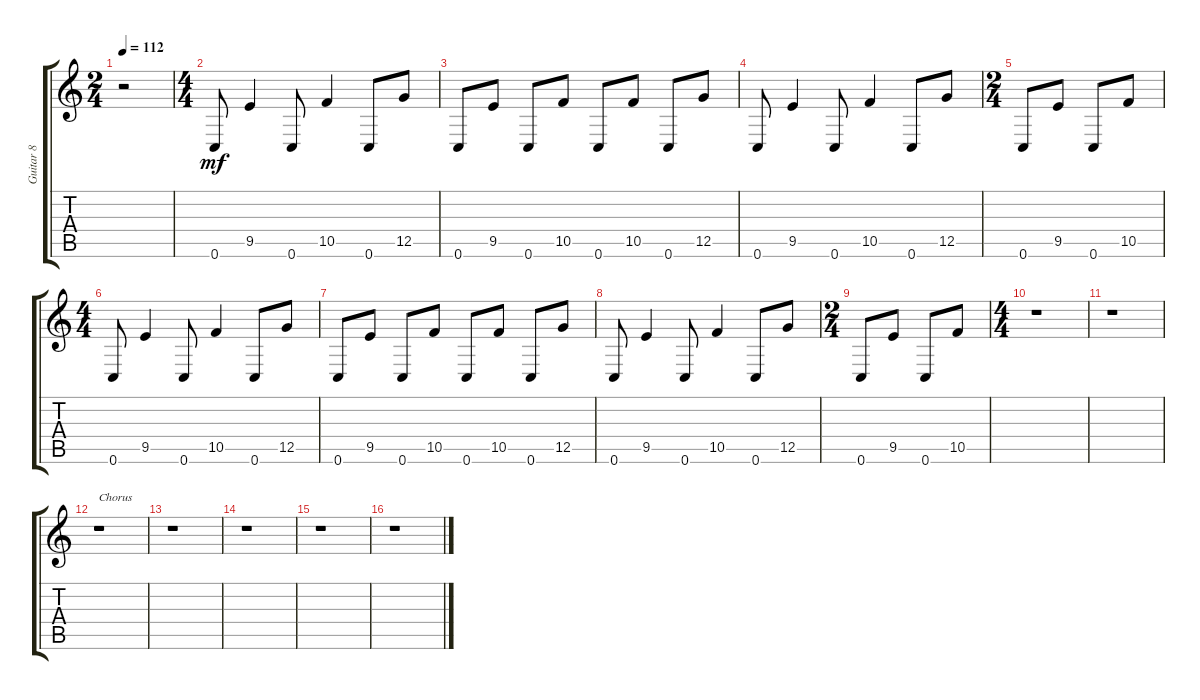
\track ("Guitar 8" "Guitar 8") {instrument distortionguitar}
\staff {score tabs}
\tuning (D4 A3 F3 C3 G2 C2) {hide}
\ts (2 4)
\tempo 112
\clef g2
\ks c
r.2{dy mf} |
\ts (4 4)
0.6.8 9.5.4 0.6.8 10.5.4 0.6.8 12.5.8 |
0.6.8 9.5.8 0.6.8 10.5.8 0.6.8 10.5.8 0.6.8 12.5.8 |
0.6.8 9.5.4 0.6.8 10.5.4 0.6.8 12.5.8 |
\ts (2 4)
0.6.8 9.5.8 0.6.8 10.5.8 |
\ts (4 4)
0.6.8 9.5.4 0.6.8 10.5.4 0.6.8 12.5.8 |
0.6.8 9.5.8 0.6.8 10.5.8 0.6.8 10.5.8 0.6.8 12.5.8 |
0.6.8 9.5.4 0.6.8 10.5.4 0.6.8 12.5.8 |
\ts (2 4)
0.6.8 9.5.8 0.6.8 10.5.8 |
\ts (4 4)
r.1 |
r.1 |
r.1{txt "Chorus"} |
r.1 |
r.1 |
r.1 |
r.1
